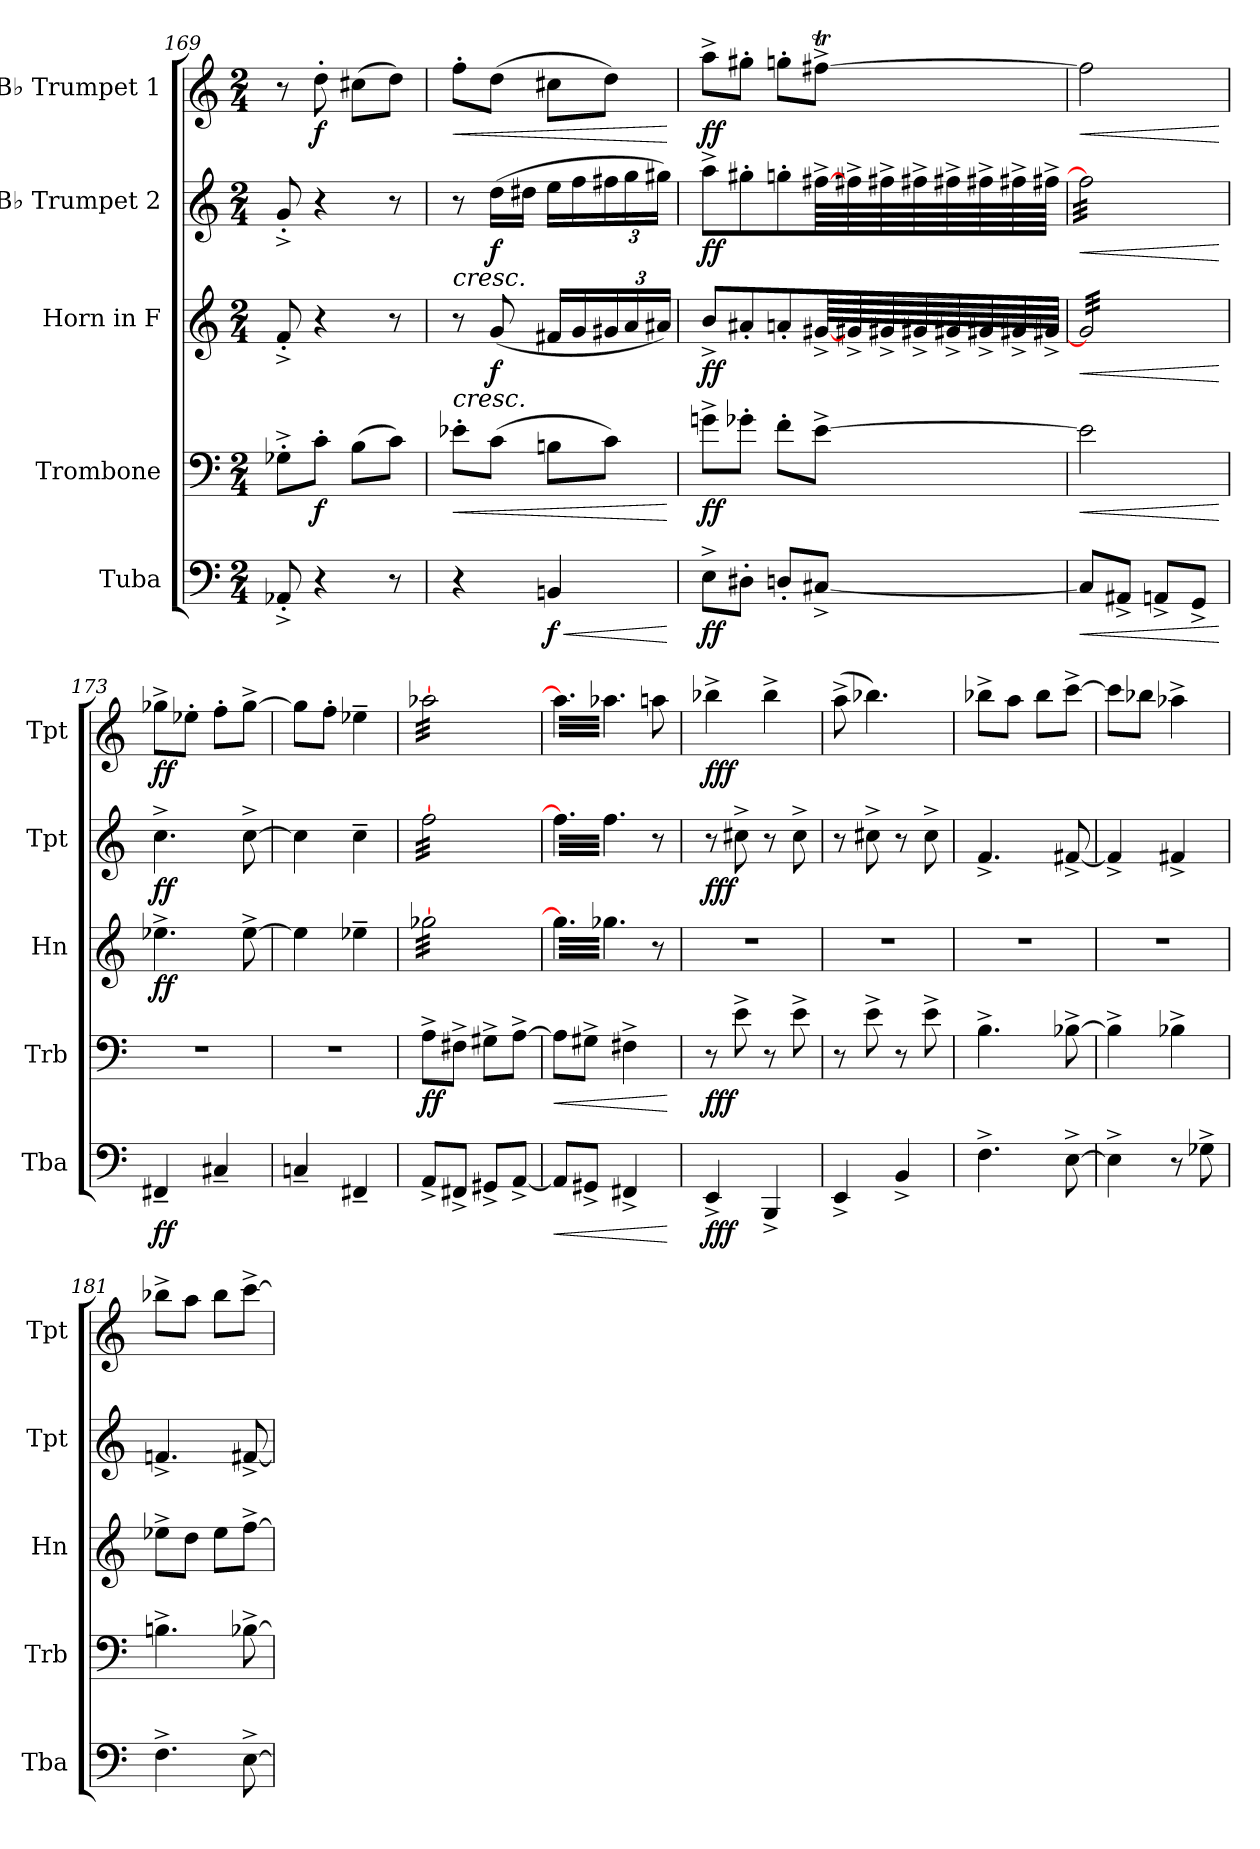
**kern	**dynam	**kern	**dynam	**kern	**dynam	**kern	**dynam	**kern	**dynam
*part5	*part5	*part4	*part4	*part3	*part3	*part2	*part2	*part1	*part1
*staff5	*staff5	*staff4	*staff4	*staff3	*staff3	*staff2	*staff2	*staff1	*staff1
*I"Tuba	*	*I"Trombone	*	*I"Horn in F	*	*I"B♭ Trumpet 2	*	*I"B♭ Trumpet 1	*
*I'Tba	*	*I'Trb	*	*I'Hn	*	*I'Tpt	*	*I'Tpt	*
*clefF4	*	*clefF4	*	*clefG2	*	*clefG2	*	*clefG2	*
*	*	*	*	*ITrd4c7	*	*ITrd1c2	*	*ITrd1c2	*
*k[]	*	*k[]	*	*k[b-]	*	*k[b-e-]	*	*k[b-e-]	*
*M2/4	*	*M2/4	*	*M2/4	*	*M2/4	*	*M2/4	*
=169	=169	=169	=169	=169	=169	=169	=169	=169	=169
8AA-X'^/	.	8G-X'^\L	.	8B-'^/	.	8f^'/	.	8r	.
!	!	!	!LO:DY:b	!	!	!	!	!	!LO:DY:b
4r	.	8c'\J	f	4r	.	4r	.	8cc'\	f
.	.	(8B\L	.	.	.	.	.	(8bn\L	.
8r	.	8c\J)	.	8r	.	8r	.	8cc\J)	.
!!LO:LB:g=z
=170	=170	=170	=170	=170	=170	=170	=170	=170	=170
!	!	!	!LO:HP:b	!	!LO:HP:b	!	!LO:HP:b	!	!LO:HP:b
4r	.	8e-X'\L	<	8r	<	8r	<	8ee-'\L	<
!	!	!	!	!	!LO:DY:b	!	!LO:DY:b	!	!
.	.	(8c\J	.	(8c/	f	(16cc\LL	f	(8cc\J	.
.	.	.	.	.	.	16cc#X\JJ	.	.	.
!	!LO:HP:b	!	!	!	!	!	!	!	!
!	!LO:DY:n=1:b	!	!	!	!	!	!	!	!
4BBn/	< f	8Bn\L	.	16Bn/LL	.	16dd\LL	.	8bn\L	.
.	.	.	.	16c/	.	16ee-\	.	.	.
*	*	*	*	*Xbrackettup	*	*Xbrackettup	*	*	*
.	.	8c\J)	.	24c#X/	.	24een\	.	8cc\J)	.
.	.	.	.	24d/	.	24ff\	.	.	.
.	.	.	.	24d#X/JJ)	.	24ff#X\JJ)	.	.	.
.	[	.	[	.	[	.	[	.	[
=171	=171	=171	=171	=171	=171	=171	=171	=171	=171
!	!LO:DY:b	!	!LO:DY:b	!	!LO:DY:b	!	!LO:DY:b	!	!LO:DY:b
8E^\L	ff	8gn^\L	ff	8e^/L	ff	8gg^\L	ff	8gg^\L	ff
8D#X'\J	.	8g-X'\J	.	8d#X'/J	.	8ff#X'\J	.	8ff#X'\J	.
8Dn'/L	.	8f'\L	.	8dn'/L	.	8ffn'\L	.	8ffn'\L	.
*	*	*	*	*tremolo	*	*	*	*	*
*	*	*	*	*	*	*tremolo	*	*	*
[8C#X^/J	.	[8e^\J	.	[64c#X^/	.	[64een^\	.	[8eent^\J	.
.	.	.	.	64c#X^/	.	64een^\	.	.	.
.	.	.	.	64c#X^/	.	64een^\	.	.	.
.	.	.	.	64c#X^/	.	64een^\	.	.	.
.	.	.	.	64c#X^/	.	64een^\	.	.	.
.	.	.	.	64c#X^/	.	64een^\	.	.	.
.	.	.	.	64c#X^/	.	64een^\	.	.	.
.	.	.	.	64c#X^/JJJJ	.	64een^\JJJJ	.	.	.
=172	=172	=172	=172	=172	=172	=172	=172	=172	=172
!	!LO:HP:b	!	!LO:HP:b	!	!LO:HP:b	!	!LO:HP:b	!	!LO:HP:b
8C#/L]	<	2e\]	<	32c#/]LLL	<	32ee\]LLL	<	2ee\]	<
.	.	.	.	32c#/	.	32ee\	.	.	.
.	.	.	.	32c#/	.	32ee\	.	.	.
.	.	.	.	32c#/	.	32ee\	.	.	.
8AA#X^/J	.	.	.	32c#/	.	32ee\	.	.	.
.	.	.	.	32c#/	.	32ee\	.	.	.
.	.	.	.	32c#/	.	32ee\	.	.	.
.	.	.	.	32c#/	.	32ee\	.	.	.
8AAn^/L	.	.	.	32c#/	.	32ee\	.	.	.
.	.	.	.	32c#/	.	32ee\	.	.	.
.	.	.	.	32c#/	.	32ee\	.	.	.
.	.	.	.	32c#/	.	32ee\	.	.	.
8GG^/J	.	.	.	32c#/	.	32ee\	.	.	.
.	.	.	.	32c#/	.	32ee\	.	.	.
.	.	.	.	32c#/	.	32ee\	.	.	.
.	.	.	.	32c#/JJJ	.	32ee\JJJ	.	.	.
*	*	*	*	*	*	*Xtremolo	*	*	*
*	*	*	*	*Xtremolo	*	*	*	*	*
.	[	.	[	.	[	.	[	.	[
=173	=173	=173	=173	=173	=173	=173	=173	=173	=173
!	!LO:DY:b	!	!	!	!LO:DY:b	!	!LO:DY:b	!	!LO:DY:b
4FF#X~/	ff	2r	.	4.a-X^\	ff	4.b-^\	ff	8ff-X^\L	ff
.	.	.	.	.	.	.	.	8dd-X'\J	.
4C#X~/	.	.	.	.	.	.	.	8ee-'\L	.
.	.	.	.	[8a-^\	.	[8b-^\	.	[8ff-^\J	.
=174	=174	=174	=174	=174	=174	=174	=174	=174	=174
4Cn~/	.	2r	.	4a-\]	.	4b-\]	.	8ff-\L]	.
.	.	.	.	.	.	.	.	8ee-'\J	.
4FF#X~/	.	.	.	4a-X~\	.	4b-~\	.	4dd-X~\	.
=175	=175	=175	=175	=175	=175	=175	=175	=175	=175
!	!	!	!LO:DY:b	!	!	!	!	!	!
*	*	*	*	*tremolo	*	*	*	*	*
*	*	*	*	*	*	*tremolo	*	*	*
*	*	*	*	*	*	*	*	*tremolo	*
8AA^/L	.	8A^\L	ff	[32cc-X\LLL	.	[32ee-\LLL	.	[32gg-X\LLL	.
.	.	.	.	32cc-X\	.	32ee-\	.	32gg-X\	.
.	.	.	.	32cc-X\	.	32ee-\	.	32gg-X\	.
.	.	.	.	32cc-X\	.	32ee-\	.	32gg-X\	.
8FF#X^/J	.	8F#X^\J	.	32cc-X\	.	32ee-\	.	32gg-X\	.
.	.	.	.	32cc-X\	.	32ee-\	.	32gg-X\	.
.	.	.	.	32cc-X\	.	32ee-\	.	32gg-X\	.
.	.	.	.	32cc-X\	.	32ee-\	.	32gg-X\	.
8GG#X^/L	.	8G#X^\L	.	32cc-X\	.	32ee-\	.	32gg-X\	.
.	.	.	.	32cc-X\	.	32ee-\	.	32gg-X\	.
.	.	.	.	32cc-X\	.	32ee-\	.	32gg-X\	.
.	.	.	.	32cc-X\	.	32ee-\	.	32gg-X\	.
[8AA^/J	.	[8A^\J	.	32cc-X\	.	32ee-\	.	32gg-X\	.
.	.	.	.	32cc-X\	.	32ee-\	.	32gg-X\	.
.	.	.	.	32cc-X\	.	32ee-\	.	32gg-X\	.
.	.	.	.	32cc-X\JJJ	.	32ee-\JJJ	.	32gg-X\JJJ	.
!!LO:PB:g=z
=176	=176	=176	=176	=176	=176	=176	=176	=176	=176
!	!LO:HP:b	!	!LO:HP:b	!	!	!	!	!	!
8AA/L]	<	8A\L]	<	32cc-\]LLL	.	32ee-\]LLL	.	32gg-\]LLL	.
.	.	.	.	32cc-\	.	32ee-\	.	32gg-\	.
.	.	.	.	32cc-\	.	32ee-\	.	32gg-\	.
.	.	.	.	32cc-\	.	32ee-\	.	32gg-\	.
8GG#X^/J	.	8G#X^\J	.	32cc-\	.	32ee-\	.	32gg-\	.
.	.	.	.	32cc-\	.	32ee-\	.	32gg-\	.
.	.	.	.	32cc-\	.	32ee-\	.	32gg-\	.
.	.	.	.	32cc-\	.	32ee-\	.	32gg-\	.
4FF#X^/	.	4F#X^\	.	32cc-\	.	32ee-\	.	32gg-\	.
.	.	.	.	32cc-\	.	32ee-\	.	32gg-\	.
.	.	.	.	32cc-\	.	32ee-\	.	32gg-\	.
.	.	.	.	32cc-\JJJ	.	32ee-\JJJ	.	32gg-\JJJ	.
*	*	*	*	*	*	*	*	*Xtremolo	*
*	*	*	*	*	*	*Xtremolo	*	*	*
*	*	*	*	*Xtremolo	*	*	*	*	*
.	.	.	.	8r	.	8r	.	8ggn\	.
.	[	.	[	.	.	.	.	.	.
=177	=177	=177	=177	=177	=177	=177	=177	=177	=177
!	!LO:DY:b	!	!LO:DY:b	!	!	!	!LO:DY:b	!	!LO:DY:b
4EE^/	fff	8r	fff	2r	.	8r	fff	4aa-X^\	fff
.	.	8e^\	.	.	.	8bn^\	.	.	.
4BBB^/	.	8r	.	.	.	8r	.	4aa-^\	.
.	.	8e^\	.	.	.	8b^\	.	.	.
=178	=178	=178	=178	=178	=178	=178	=178	=178	=178
4EE^/	.	8r	.	2r	.	8r	.	(8gg^\	.
.	.	8e^\	.	.	.	8bn^\	.	4.aa-X\)	.
4BB^/	.	8r	.	.	.	8r	.	.	.
.	.	8e^\	.	.	.	8b^\	.	.	.
=179	=179	=179	=179	=179	=179	=179	=179	=179	=179
4.F^\	.	4.B^\	.	2r	.	4.e-^/	.	8aa-X^\L	.
.	.	.	.	.	.	.	.	8gg\J	.
.	.	.	.	.	.	.	.	8aa-\L	.
[8E^\	.	[8B-X^\	.	.	.	[8en^/	.	[8bb-^\J	.
=180	=180	=180	=180	=180	=180	=180	=180	=180	=180
4E^\]	.	4B-^\]	.	2r	.	4e^/]	.	8bb-\L]	.
.	.	.	.	.	.	.	.	8aa-X\J	.
8r	.	4B-X^\	.	.	.	4en^/	.	4gg-X^\	.
8G-X^\	.	.	.	.	.	.	.	.	.
=181	=181	=181	=181	=181	=181	=181	=181	=181	=181
4.F^\	.	4.Bn^\	.	8a-X^\L	.	4.e-X^/	.	8aa-X^\L	.
.	.	.	.	8g\J	.	.	.	8gg\J	.
.	.	.	.	8a-\L	.	.	.	8aa-\L	.
[8E^\	.	[8B-X^\	.	[8b-^\J	.	[8en^/	.	[8bb-^\J	.
=	=	=	=	=	=	=	=	=	=
*-	*-	*-	*-	*-	*-	*-	*-	*-	*-
